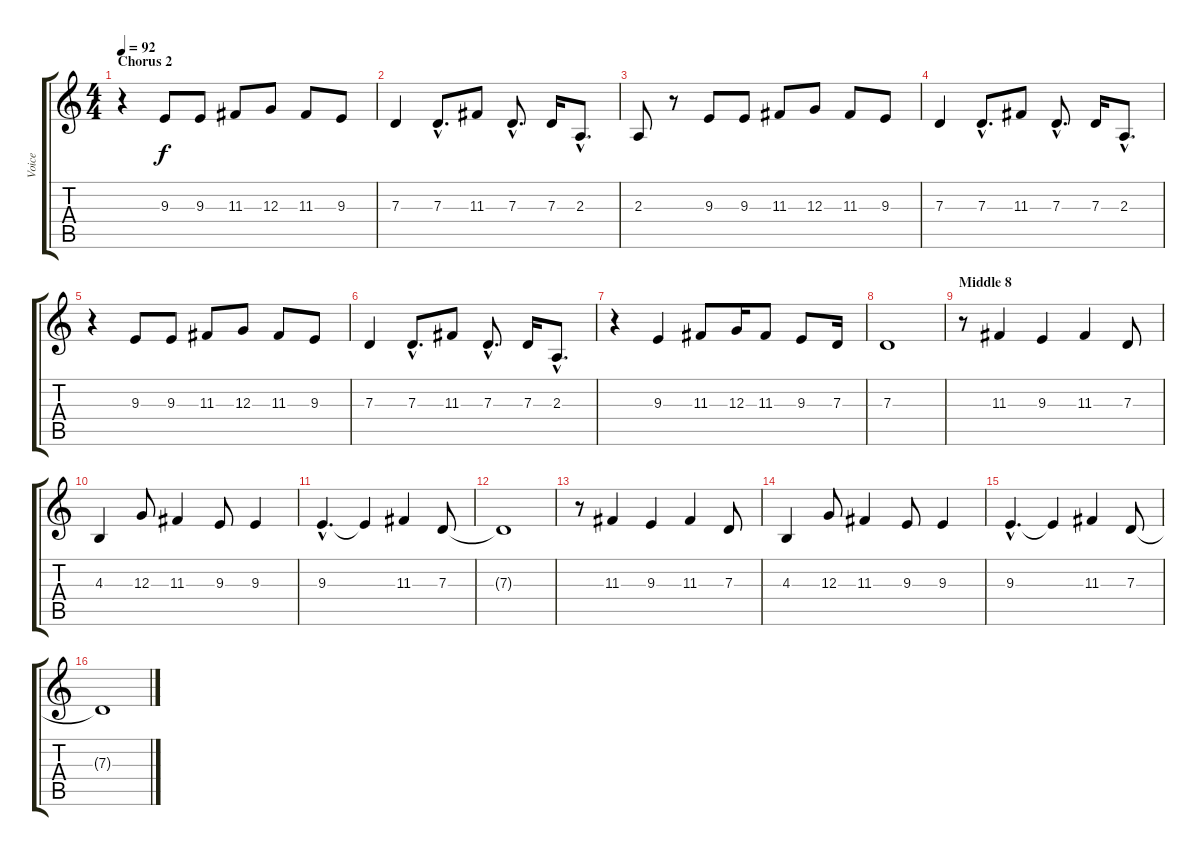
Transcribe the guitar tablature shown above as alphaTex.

\track ("Voice" "Voice") {instrument synthbrass1}
\staff {score tabs}
\tuning (E4 B3 G3 D3 A2 E2) {hide}
\ts (4 4)
\section ("" "Chorus 2")
\tempo 92
\clef g2
\ks c
r.4{dy f} 9.3.8 9.3.8 11.3.8 12.3.8 11.3.8 9.3.8 |
7.3.4 7.3{hac}.8{d} 11.3.8 7.3{hac}.8{d} 7.3.16 2.3{hac}.8{d} |
2.3.8 r.8 9.3.8 9.3.8 11.3.8 12.3.8 11.3.8 9.3.8 |
7.3.4 7.3{hac}.8{d} 11.3.8 7.3{hac}.8{d} 7.3.16 2.3{hac}.8{d} |
r.4 9.3.8 9.3.8 11.3.8 12.3.8 11.3.8 9.3.8 |
7.3.4 7.3{hac}.8{d} 11.3.8 7.3{hac}.8{d} 7.3.16 2.3{hac}.8{d} |
r.4 9.3.4 11.3.8 12.3.16 11.3.8 9.3.8 7.3.16 |
7.3.1 |
\section ("" "Middle 8")
r.8 11.3.4 9.3.4 11.3.4 7.3.8 |
4.3.4 12.3.8 11.3.4 9.3.8 9.3.4 |
9.3{hac}.4{d} 9.3{t}.4 11.3.4 7.3.8 |
7.3{t}.1 |
r.8 11.3.4 9.3.4 11.3.4 7.3.8 |
4.3.4 12.3.8 11.3.4 9.3.8 9.3.4 |
9.3{hac}.4{d} 9.3{t}.4 11.3.4 7.3.8 |
7.3{t}.1
